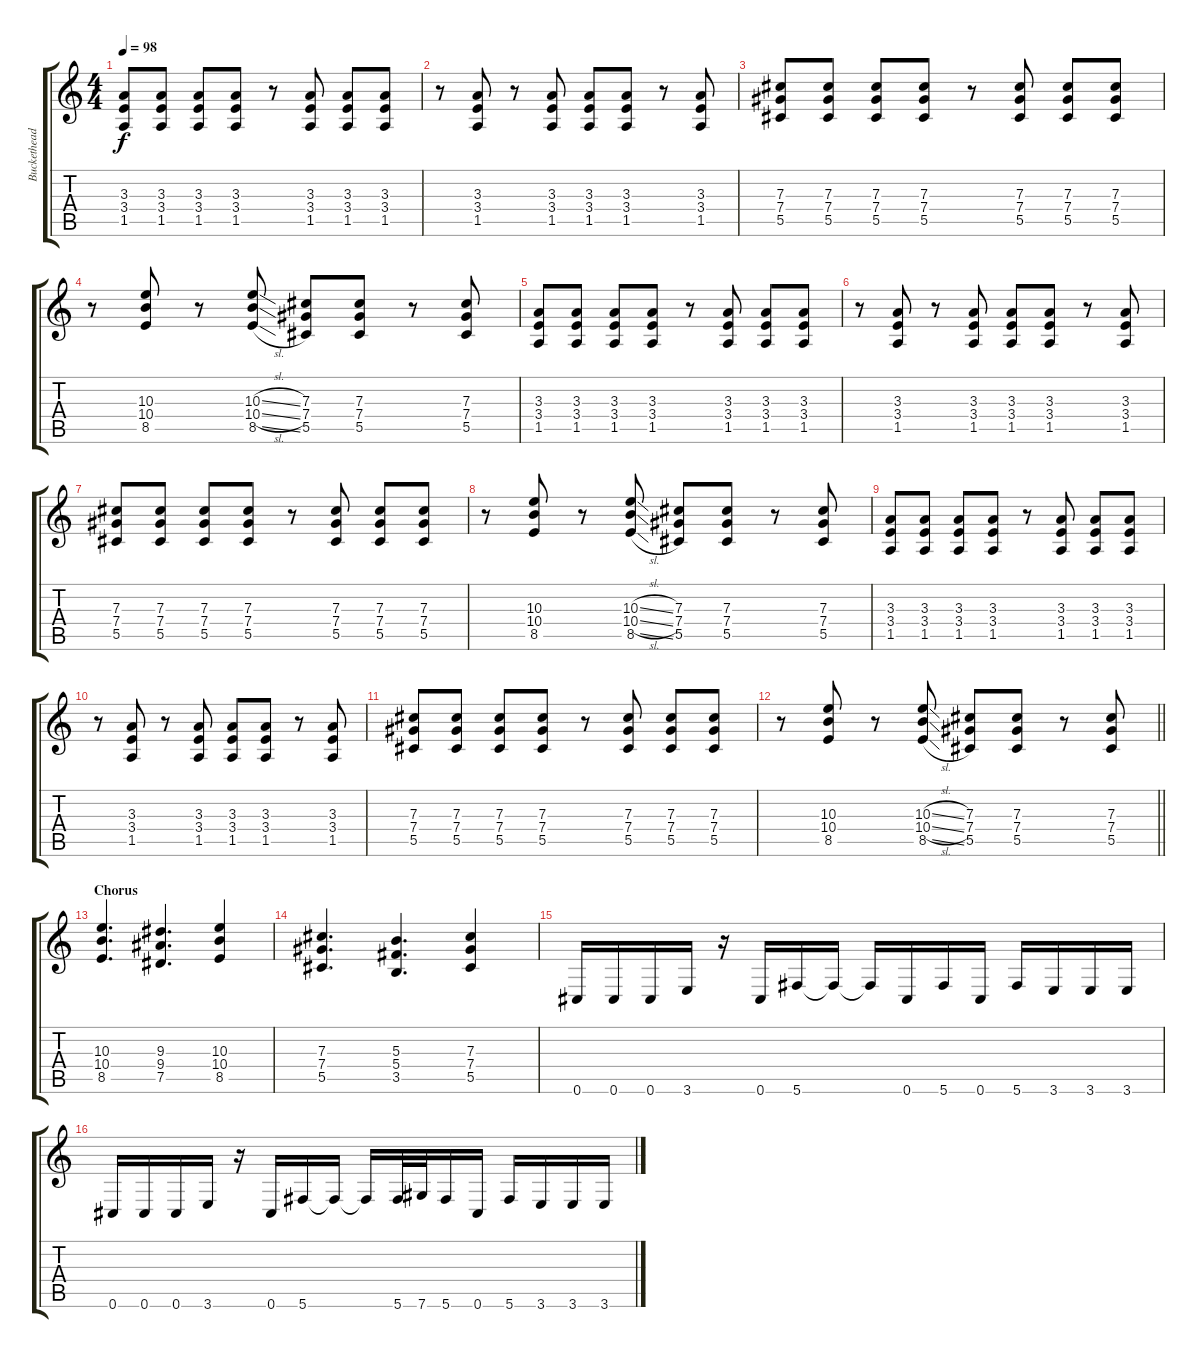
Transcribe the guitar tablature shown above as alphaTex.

\track ("Buckethead" "Buckethead") {instrument distortionguitar}
\staff {score tabs}
\tuning (Eb4 Bb3 Gb3 Db3 Ab2 Db2) {hide}
\ts (4 4)
\tempo 98
\clef g2
\ks c
(3.3 3.4 1.5).8{dy f} (3.3 3.4 1.5).8 (3.3 3.4 1.5).8 (3.3 3.4 1.5).8 r.8 (3.3 3.4 1.5).8 (3.3 3.4 1.5).8 (3.3 3.4 1.5).8 |
r.8 (3.3 3.4 1.5).8 r.8 (3.3 3.4 1.5).8 (3.3 3.4 1.5).8 (3.3 3.4 1.5).8 r.8 (3.3 3.4 1.5).8 |
(7.3 7.4 5.5).8 (7.3 7.4 5.5).8 (7.3 7.4 5.5).8 (7.3 7.4 5.5).8 r.8 (7.3 7.4 5.5).8 (7.3 7.4 5.5).8 (7.3 7.4 5.5).8 |
r.8 (10.3 10.4 8.5).8 r.8 (10.3{sl} 10.4{sl} 8.5{sl}).8 (7.3 7.4 5.5).8 (7.3 7.4 5.5).8 r.8 (7.3 7.4 5.5).8 |
(3.3 3.4 1.5).8 (3.3 3.4 1.5).8 (3.3 3.4 1.5).8 (3.3 3.4 1.5).8 r.8 (3.3 3.4 1.5).8 (3.3 3.4 1.5).8 (3.3 3.4 1.5).8 |
r.8 (3.3 3.4 1.5).8 r.8 (3.3 3.4 1.5).8 (3.3 3.4 1.5).8 (3.3 3.4 1.5).8 r.8 (3.3 3.4 1.5).8 |
(7.3 7.4 5.5).8 (7.3 7.4 5.5).8 (7.3 7.4 5.5).8 (7.3 7.4 5.5).8 r.8 (7.3 7.4 5.5).8 (7.3 7.4 5.5).8 (7.3 7.4 5.5).8 |
r.8 (10.3 10.4 8.5).8 r.8 (10.3{sl} 10.4{sl} 8.5{sl}).8 (7.3 7.4 5.5).8 (7.3 7.4 5.5).8 r.8 (7.3 7.4 5.5).8 |
(3.3 3.4 1.5).8 (3.3 3.4 1.5).8 (3.3 3.4 1.5).8 (3.3 3.4 1.5).8 r.8 (3.3 3.4 1.5).8 (3.3 3.4 1.5).8 (3.3 3.4 1.5).8 |
r.8 (3.3 3.4 1.5).8 r.8 (3.3 3.4 1.5).8 (3.3 3.4 1.5).8 (3.3 3.4 1.5).8 r.8 (3.3 3.4 1.5).8 |
(7.3 7.4 5.5).8 (7.3 7.4 5.5).8 (7.3 7.4 5.5).8 (7.3 7.4 5.5).8 r.8 (7.3 7.4 5.5).8 (7.3 7.4 5.5).8 (7.3 7.4 5.5).8 |
\barLineRight lightlight
r.8 (10.3 10.4 8.5).8 r.8 (10.3{sl} 10.4{sl} 8.5{sl}).8 (7.3 7.4 5.5).8 (7.3 7.4 5.5).8 r.8 (7.3 7.4 5.5).8 |
\section ("" "Chorus")
(10.3 10.4 8.5).4{d} (9.3 9.4 7.5).4{d} (10.3 10.4 8.5).4 |
(7.3 7.4 5.5).4{d} (5.3 5.4 3.5).4{d} (7.3 7.4 5.5).4 |
0.6.16 0.6.16 0.6.16 3.6.16 r.16 0.6.16 5.6.16 5.6{t}.16 5.6{t}.16 0.6.16 5.6.16 0.6.16 5.6.16 3.6.16 3.6.16 3.6.16 |
0.6.16 0.6.16 0.6.16 3.6.16 r.16 0.6.16 5.6.16 5.6{t}.16 5.6{t}.16 5.6.32 7.6.32 5.6.16 0.6.16 5.6.16 3.6.16 3.6.16 3.6.16
